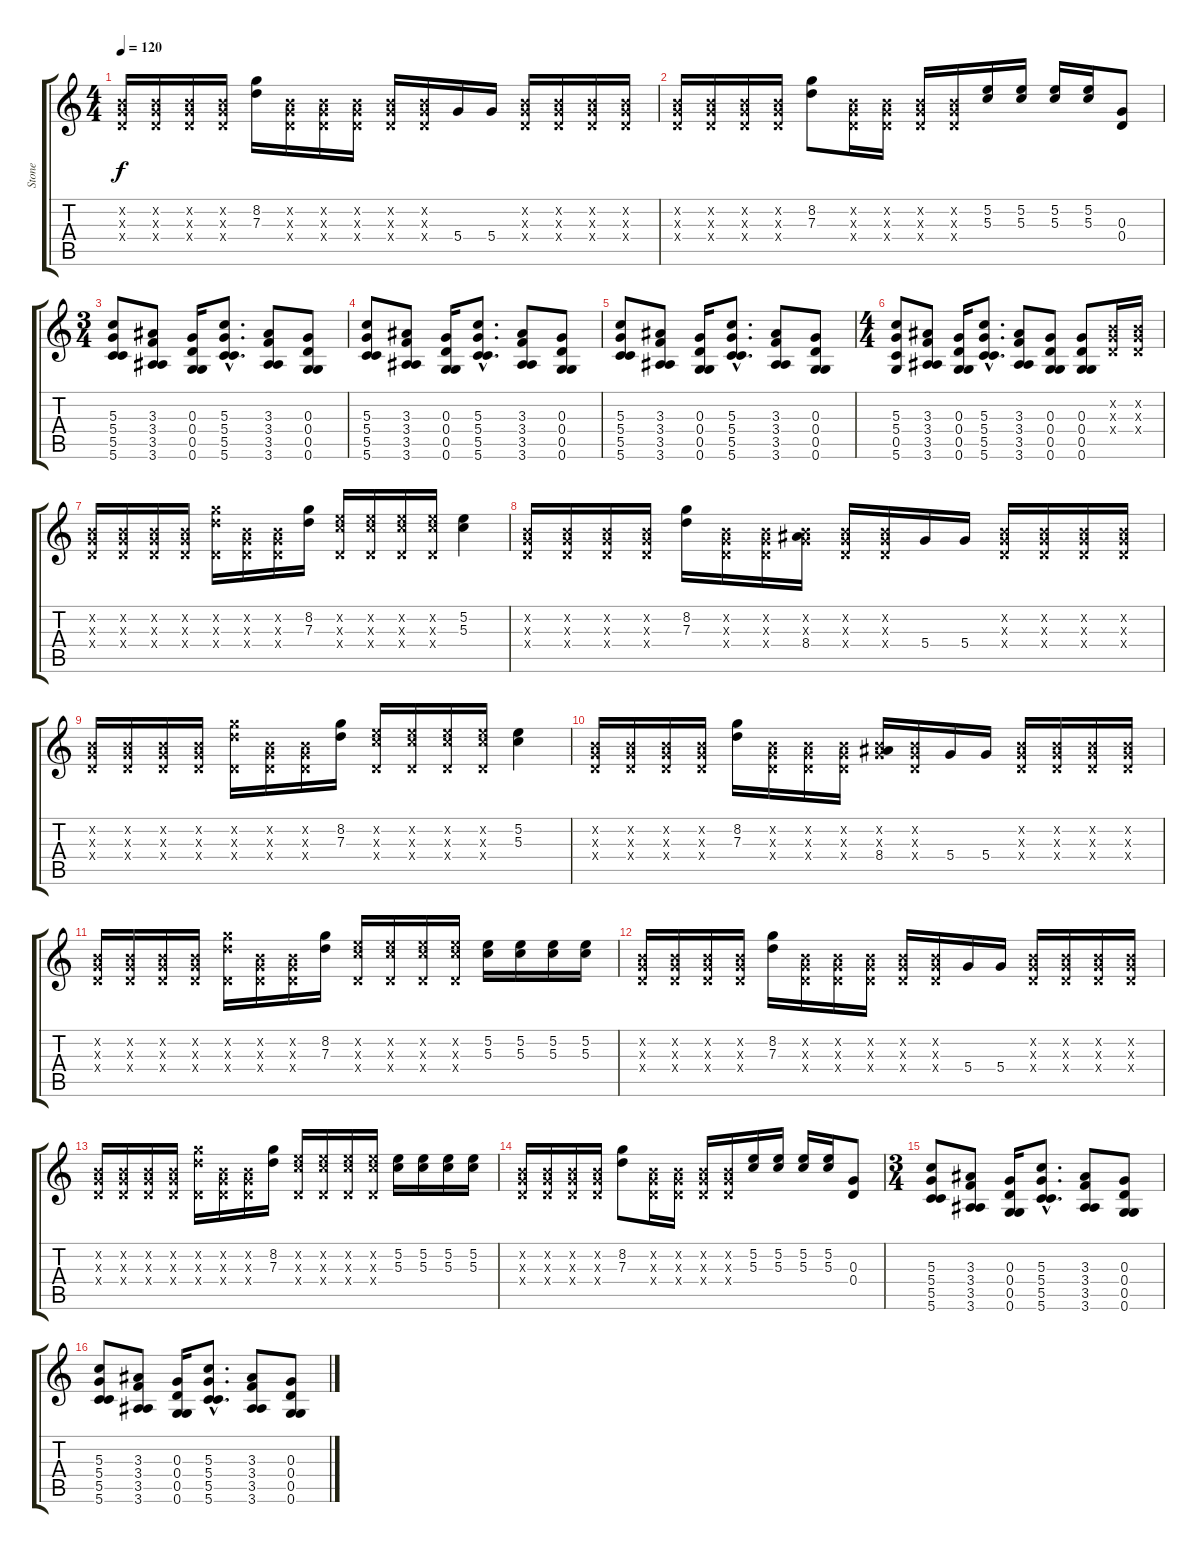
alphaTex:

\track ("Stone" "Stone") {instrument distortionguitar}
\staff {score tabs}
\tuning (D4 B3 G3 D3 G2 G2) {hide}
\ts (4 4)
\tempo 120
\clef g2
\ks c
(0.2{x} 0.3{x} 0.4{x}).16{dy f} (0.2{x} 0.3{x} 0.4{x}).16 (0.2{x} 0.3{x} 0.4{x}).16 (0.2{x} 0.3{x} 0.4{x}).16 (8.2 7.3).16 (0.2{x} 0.3{x} 0.4{x}).16 (0.2{x} 0.3{x} 0.4{x}).16 (0.2{x} 0.3{x} 0.4{x}).16 (0.2{x} 0.3{x} 0.4{x}).16 (0.2{x} 0.3{x} 0.4{x}).16 5.4.16 5.4.16 (0.2{x} 0.3{x} 0.4{x}).16 (0.2{x} 0.3{x} 0.4{x}).16 (0.2{x} 0.3{x} 0.4{x}).16 (0.2{x} 0.3{x} 0.4{x}).16 |
(0.2{x} 0.3{x} 0.4{x}).16 (0.2{x} 0.3{x} 0.4{x}).16 (0.2{x} 0.3{x} 0.4{x}).16 (0.2{x} 0.3{x} 0.4{x}).16 (8.2 7.3).8 (0.2{x} 0.3{x} 0.4{x}).16 (0.2{x} 0.3{x} 0.4{x}).16 (0.2{x} 0.3{x} 0.4{x}).16 (0.2{x} 0.3{x} 0.4{x}).16 (5.2 5.3).16 (5.2 5.3).16 (5.2 5.3).16 (5.2 5.3).16 (0.3 0.4).8 |
\ts (3 4)
(5.3 5.4 5.5 5.6).8 (3.3 3.4 3.5 3.6).8 (0.3 0.4 0.5 0.6).16 (5.3{hac} 5.4{hac} 5.5{hac} 5.6{hac}).8{d} (3.3 3.4 3.5 3.6).8 (0.3 0.4 0.5 0.6).8 |
(5.3 5.4 5.5 5.6).8 (3.3 3.4 3.5 3.6).8 (0.3 0.4 0.5 0.6).16 (5.3{hac} 5.4{hac} 5.5{hac} 5.6{hac}).8{d} (3.3 3.4 3.5 3.6).8 (0.3 0.4 0.5 0.6).8 |
(5.3 5.4 5.5 5.6).8 (3.3 3.4 3.5 3.6).8 (0.3 0.4 0.5 0.6).16 (5.3{hac} 5.4{hac} 5.5{hac} 5.6{hac}).8{d} (3.3 3.4 3.5 3.6).8 (0.3 0.4 0.5 0.6).8 |
\ts (4 4)
(5.3 5.4 0.5 5.6).8 (3.3 3.4 3.5 3.6).8 (0.3 0.4 0.5 0.6).16 (5.3{hac} 5.4{hac} 5.5{hac} 5.6{hac}).8{d} (3.3 3.4 3.5 3.6).8 (0.3 0.4 0.5 0.6).8 (0.3 0.4 0.5 0.6).8 (0.2{x} 0.3{x} 0.4{x}).16 (0.2{x} 0.3{x} 0.4{x}).16 |
(0.2{x} 0.3{x} 0.4{x}).16 (0.2{x} 0.3{x} 0.4{x}).16 (0.2{x} 0.3{x} 0.4{x}).16 (0.2{x} 0.3{x} 0.4{x}).16 (8.2{x} 7.3{x} 0.4{x}).16 (0.2{x} 0.3{x} 0.4{x}).16 (0.2{x} 0.3{x} 0.4{x}).16 (8.2 7.3).16 (5.2{x} 5.3{x} 0.4{x}).16 (5.2{x} 5.3{x} 0.4{x}).16 (5.2{x} 5.3{x} 0.4{x}).16 (5.2{x} 5.3{x} 0.4{x}).16 (5.2 5.3).4 |
(0.2{x} 0.3{x} 0.4{x}).16 (0.2{x} 0.3{x} 0.4{x}).16 (0.2{x} 0.3{x} 0.4{x}).16 (0.2{x} 0.3{x} 0.4{x}).16 (8.2 7.3).16 (0.2{x} 0.3{x} 0.4{x}).16 (0.2{x} 0.3{x} 0.4{x}).16 (0.2{x} 0.3{x} 8.4).16 (0.2{x} 0.3{x} 0.4{x}).16 (0.2{x} 0.3{x} 0.4{x}).16 5.4.16 5.4.16 (0.2{x} 0.3{x} 0.4{x}).16 (0.2{x} 0.3{x} 0.4{x}).16 (0.2{x} 0.3{x} 0.4{x}).16 (0.2{x} 0.3{x} 0.4{x}).16 |
(0.2{x} 0.3{x} 0.4{x}).16 (0.2{x} 0.3{x} 0.4{x}).16 (0.2{x} 0.3{x} 0.4{x}).16 (0.2{x} 0.3{x} 0.4{x}).16 (8.2{x} 7.3{x} 0.4{x}).16 (0.2{x} 0.3{x} 0.4{x}).16 (0.2{x} 0.3{x} 0.4{x}).16 (8.2 7.3).16 (5.2{x} 5.3{x} 0.4{x}).16 (5.2{x} 5.3{x} 0.4{x}).16 (5.2{x} 5.3{x} 0.4{x}).16 (5.2{x} 5.3{x} 0.4{x}).16 (5.2 5.3).4 |
(0.2{x} 0.3{x} 0.4{x}).16 (0.2{x} 0.3{x} 0.4{x}).16 (0.2{x} 0.3{x} 0.4{x}).16 (0.2{x} 0.3{x} 0.4{x}).16 (8.2 7.3).16 (0.2{x} 0.3{x} 0.4{x}).16 (0.2{x} 0.3{x} 0.4{x}).16 (0.2{x} 0.3{x} 0.4{x}).16 (0.2{x} 0.3{x} 8.4).16 (0.2{x} 0.3{x} 0.4{x}).16 5.4.16 5.4.16 (0.2{x} 0.3{x} 0.4{x}).16 (0.2{x} 0.3{x} 0.4{x}).16 (0.2{x} 0.3{x} 0.4{x}).16 (0.2{x} 0.3{x} 0.4{x}).16 |
(0.2{x} 0.3{x} 0.4{x}).16 (0.2{x} 0.3{x} 0.4{x}).16 (0.2{x} 0.3{x} 0.4{x}).16 (0.2{x} 0.3{x} 0.4{x}).16 (8.2{x} 7.3{x} 0.4{x}).16 (0.2{x} 0.3{x} 0.4{x}).16 (0.2{x} 0.3{x} 0.4{x}).16 (8.2 7.3).16 (5.2{x} 5.3{x} 0.4{x}).16 (5.2{x} 5.3{x} 0.4{x}).16 (5.2{x} 5.3{x} 0.4{x}).16 (5.2{x} 5.3{x} 0.4{x}).16 (5.2 5.3).16 (5.2 5.3).16 (5.2 5.3).16 (5.2 5.3).16 |
(0.2{x} 0.3{x} 0.4{x}).16 (0.2{x} 0.3{x} 0.4{x}).16 (0.2{x} 0.3{x} 0.4{x}).16 (0.2{x} 0.3{x} 0.4{x}).16 (8.2 7.3).16 (0.2{x} 0.3{x} 0.4{x}).16 (0.2{x} 0.3{x} 0.4{x}).16 (0.2{x} 0.3{x} 0.4{x}).16 (0.2{x} 0.3{x} 0.4{x}).16 (0.2{x} 0.3{x} 0.4{x}).16 5.4.16 5.4.16 (0.2{x} 0.3{x} 0.4{x}).16 (0.2{x} 0.3{x} 0.4{x}).16 (0.2{x} 0.3{x} 0.4{x}).16 (0.2{x} 0.3{x} 0.4{x}).16 |
(0.2{x} 0.3{x} 0.4{x}).16 (0.2{x} 0.3{x} 0.4{x}).16 (0.2{x} 0.3{x} 0.4{x}).16 (0.2{x} 0.3{x} 0.4{x}).16 (8.2{x} 7.3{x} 0.4{x}).16 (0.2{x} 0.3{x} 0.4{x}).16 (0.2{x} 0.3{x} 0.4{x}).16 (8.2 7.3).16 (5.2{x} 5.3{x} 0.4{x}).16 (5.2{x} 5.3{x} 0.4{x}).16 (5.2{x} 5.3{x} 0.4{x}).16 (5.2{x} 5.3{x} 0.4{x}).16 (5.2 5.3).16 (5.2 5.3).16 (5.2 5.3).16 (5.2 5.3).16 |
(0.2{x} 0.3{x} 0.4{x}).16 (0.2{x} 0.3{x} 0.4{x}).16 (0.2{x} 0.3{x} 0.4{x}).16 (0.2{x} 0.3{x} 0.4{x}).16 (8.2 7.3).8 (0.2{x} 0.3{x} 0.4{x}).16 (0.2{x} 0.3{x} 0.4{x}).16 (0.2{x} 0.3{x} 0.4{x}).16 (0.2{x} 0.3{x} 0.4{x}).16 (5.2 5.3).16 (5.2 5.3).16 (5.2 5.3).16 (5.2 5.3).16 (0.3 0.4).8 |
\ts (3 4)
(5.3 5.4 5.5 5.6).8 (3.3 3.4 3.5 3.6).8 (0.3 0.4 0.5 0.6).16 (5.3{hac} 5.4{hac} 5.5{hac} 5.6{hac}).8{d} (3.3 3.4 3.5 3.6).8 (0.3 0.4 0.5 0.6).8 |
(5.3 5.4 5.5 5.6).8 (3.3 3.4 3.5 3.6).8 (0.3 0.4 0.5 0.6).16 (5.3{hac} 5.4{hac} 5.5{hac} 5.6{hac}).8{d} (3.3 3.4 3.5 3.6).8 (0.3 0.4 0.5 0.6).8
